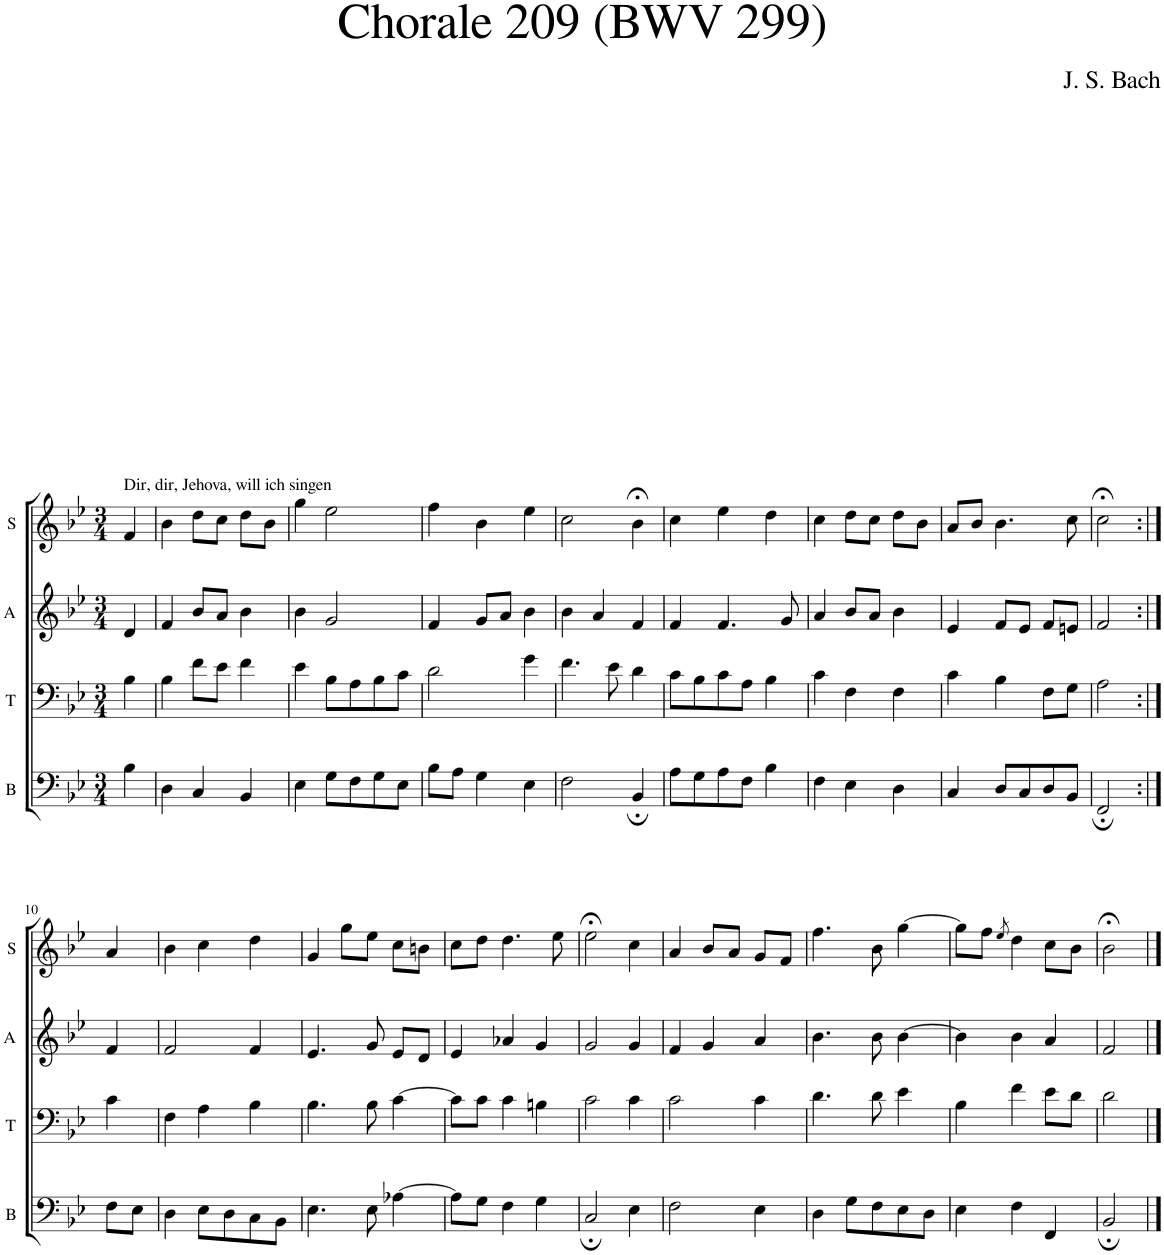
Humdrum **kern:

**kern	**kern	**kern	**kern
*part4	*part3	*part2	*part1
*staff4	*staff3	*staff2	*staff1
*I"B	*I"T	*I"A	*I"S
*I'B	*I'T	*I'A	*I'S
*clefF4	*clefF4	*clefG2	*clefG2
*k[b-e-]	*k[b-e-]	*k[b-e-]	*k[b-e-]
*M3/4	*M3/4	*M3/4	*M3/4
=1	=1	=1	=1
!	!	!	!LO:TX:a:t=Dir, dir, Jehova, will ich singen
4B-\	4B-\	4d/	4f/
=2	=2	=2	=2
4D\	4B-\	4f/	4b-\
4C/	8f\L	8b-/L	8dd\L
.	8e-\J	8a/J	8cc\J
4BB-/	4f\	4b-\	8dd\L
.	.	.	8b-\J
=3	=3	=3	=3
4E-\	4e-\	4b-\	4gg\
8G\L	8B-\L	2g/	2ee-\
8F\	8A\	.	.
8G\	8B-\	.	.
8E-\J	8c\J	.	.
=4	=4	=4	=4
8B-\L	2d\	4f/	4ff\
8A\J	.	.	.
4G\	.	8g/L	4b-\
.	.	8a/J	.
4E-\	4g\	4b-\	4ee-\
=5	=5	=5	=5
2F\	4.f\	4b-\	2cc\
.	.	4a/	.
.	8e-\	.	.
4BB-;/	4d\	4f/	4b-;<\
=6	=6	=6	=6
8A\L	8c\L	4f/	4cc\
8G\	8B-\	.	.
8A\	8c\	4.f/	4ee-\
8F\J	8A\J	.	.
4B-\	4B-\	.	4dd\
.	.	8g/	.
=7	=7	=7	=7
4F\	4c\	4a/	4cc\
4E-\	4F\	8b-/L	8dd\L
.	.	8a/J	8cc\J
4D\	4F\	4b-\	8dd\L
.	.	.	8b-\J
=8	=8	=8	=8
4C/	4c\	4e-/	8a/L
.	.	.	8b-/J
8D/L	4B-\	8f/L	4.b-\
8C/	.	8e-/J	.
8D/	8F\L	8f/L	.
8BB-/J	8G\J	8en/J	8cc\
=9	=9	=9	=9
2FF;/	2A\	2f/	2cc;<\
!!LO:LB:g=z
=10:|!	=10:|!	=10:|!	=10:|!
8F\L	4c\	4f/	4a/
8E-\J	.	.	.
=11	=11	=11	=11
4D\	4F\	2f/	4b-\
8E-\L	4A\	.	4cc\
8D\	.	.	.
8C\	4B-\	4f/	4dd\
8BB-\J	.	.	.
=12	=12	=12	=12
4.E-\	4.B-\	4.e-/	4g/
.	.	.	8gg\L
8E-\	8B-\	8g/	8ee-\J
[4A-X\	[4c\	8e-/L	8cc\L
.	.	8d/J	8bn\J
=13	=13	=13	=13
8A-\L]	8c\L]	4e-/	8cc\L
8G\J	8c\J	.	8dd\J
4F\	4c\	4a-X/	4.dd\
4G\	4Bn\	4g/	.
.	.	.	8ee-\
=14	=14	=14	=14
2C;/	2c\	2g/	2ee-;<\
4E-\	4c\	4g/	4cc\
=15	=15	=15	=15
2F\	2c\	4f/	4a/
.	.	4g/	8b-/L
.	.	.	8a/J
4E-\	4c\	4a/	8g/L
.	.	.	8f/J
=16	=16	=16	=16
4D\	4.d\	4.b-\	4.ff\
8G\L	.	.	.
8F\	8d\	8b-\	8b-\
8E-\	4e-\	[4b-\	[4gg\
8D\J	.	.	.
=17	=17	=17	=17
4E-\	4B-\	4b-\]	8gg\L]
.	.	.	8ff\J
.	.	.	8qee-/
4F\	4f\	4b-\	4dd\
4FF/	8e-\L	4a/	8cc\L
.	8d\J	.	8b-\J
=18	=18	=18	=18
2BB-;/	2d\	2f/	2b-;<\
==	==	==	==
*-	*-	*-	*-
